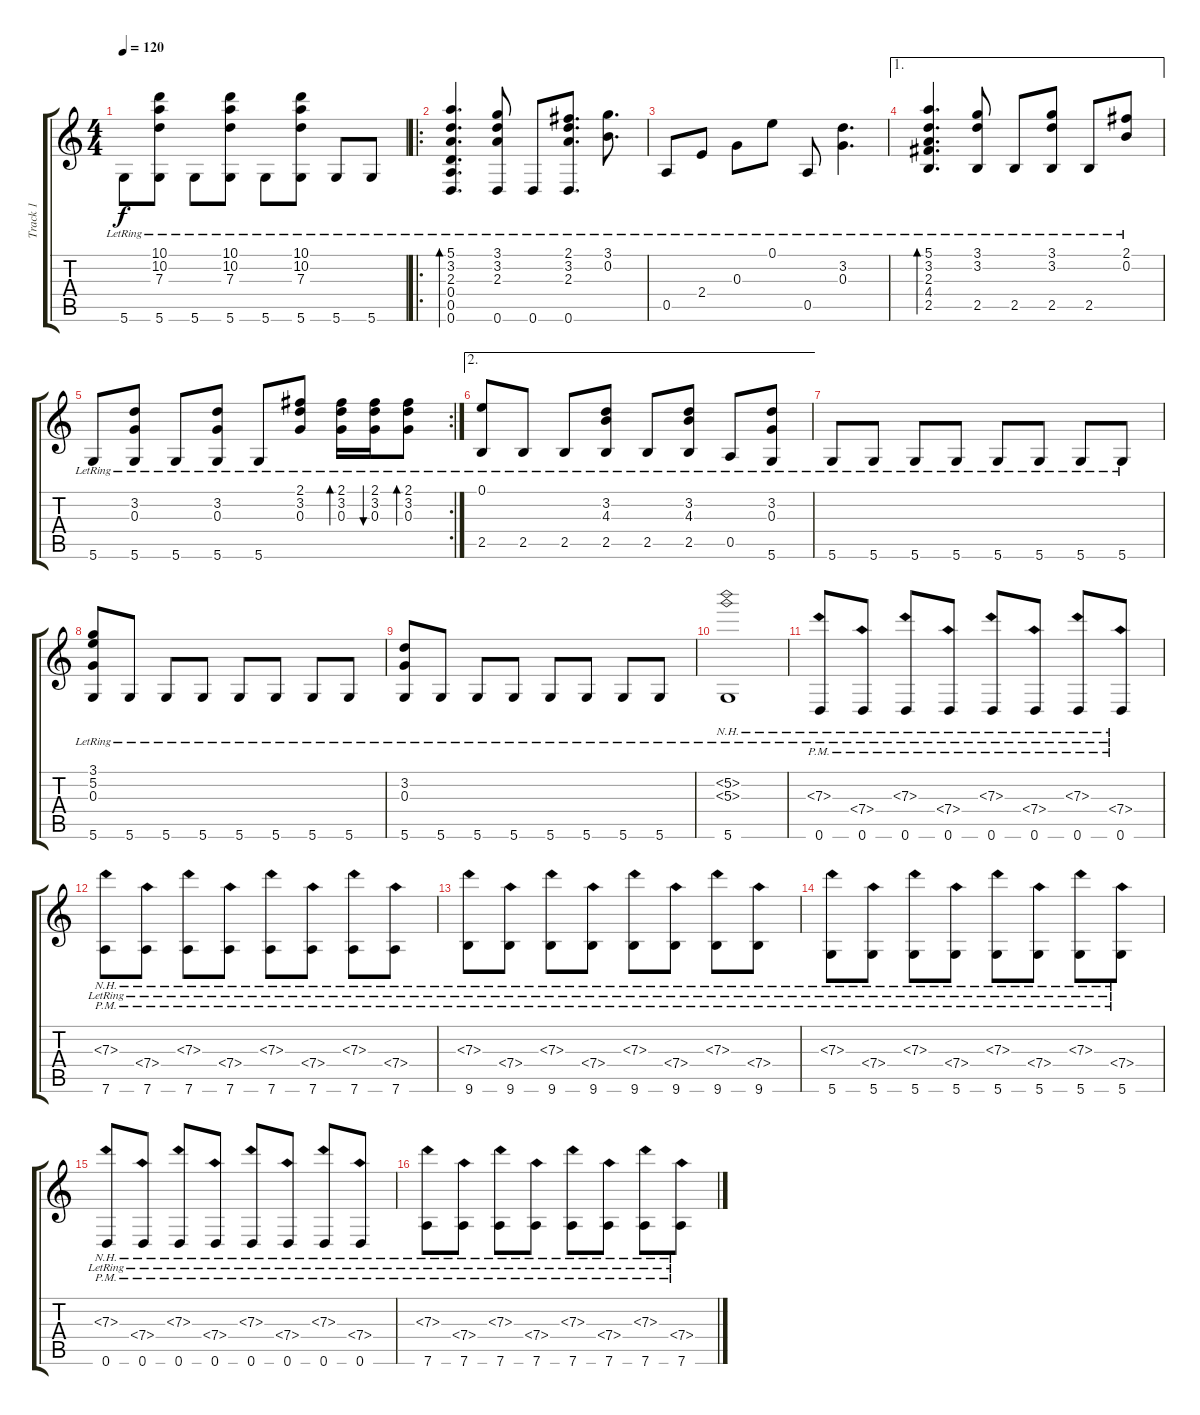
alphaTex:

\track ("Track 1" "Track 1") {instrument acousticguitarsteel}
\staff {score tabs}
\tuning (E4 B3 G3 D3 A2 D2) {hide}
\ts (4 4)
\tempo 120
\clef g2
\ks c
5.6{lr}.8{dy f} (10.1{lr} 10.2{lr} 7.3{lr} 5.6{lr}).8 5.6{lr}.8 (10.1{lr} 10.2{lr} 7.3{lr} 5.6{lr}).8 5.6{lr}.8 (10.1{lr} 10.2{lr} 7.3{lr} 5.6{lr}).8 5.6{lr}.8 5.6{lr}.8 |
\ro
(5.1{lr} 3.2{lr} 2.3{lr} 0.4{lr} 0.5{lr} 0.6{lr}).4{d bd 30} (3.1{lr} 3.2{lr} 2.3{lr} 0.6{lr}).8 0.6{lr}.8 (2.1{lr} 3.2{lr} 2.3{lr} 0.6{lr}).8{d} (3.1{lr} 0.2{lr}).8{d} |
0.5{lr}.8 2.4{lr}.8 0.3{lr}.8 0.1{lr}.8 0.5{lr}.8 (3.2{lr} 0.3{lr}).4{d} |
\ae 1
(5.1{lr} 3.2{lr} 2.3{lr} 4.4{lr} 2.5{lr}).4{d bd 30} (3.1{lr} 3.2{lr} 2.5{lr}).8 2.5{lr}.8 (3.1{lr} 3.2{lr} 2.5{lr}).8 2.5{lr}.8 (2.1{lr} 0.2{lr}).8 |
\rc 2
5.6{lr}.8 (3.2{lr} 0.3{lr} 5.6{lr}).8 5.6{lr}.8 (3.2{lr} 0.3{lr} 5.6{lr}).8 5.6{lr}.8 (2.1{lr} 3.2{lr} 0.3{lr}).8 (2.1{lr} 3.2{lr} 0.3{lr}).16{bd 60} (2.1{lr} 3.2{lr} 0.3{lr}).16{bu 60} (2.1{lr} 3.2{lr} 0.3{lr}).8{bd 60} |
\ae 2
(0.1{lr} 2.5{lr}).8 2.5{lr}.8 2.5{lr}.8 (3.2{lr} 4.3{lr} 2.5{lr}).8 2.5{lr}.8 (3.2{lr} 4.3{lr} 2.5{lr}).8 0.5{lr}.8 (3.2{lr} 0.3{lr} 5.6{lr}).8 |
5.6{lr}.8 5.6{lr}.8 5.6{lr}.8 5.6{lr}.8 5.6{lr}.8 5.6{lr}.8 5.6{lr}.8 5.6{lr}.8 |
(3.1{lr} 5.2{lr} 0.3{lr} 5.6{lr}).8 5.6{lr}.8 5.6{lr}.8 5.6{lr}.8 5.6{lr}.8 5.6{lr}.8 5.6{lr}.8 5.6{lr}.8 |
(3.2{lr} 0.3{lr} 5.6{lr}).8 5.6{lr}.8 5.6{lr}.8 5.6{lr}.8 5.6{lr}.8 5.6{lr}.8 5.6{lr}.8 5.6{lr}.8 |
(5.2{nh lr} 5.3{nh lr} 5.6{lr}).1 |
(7.3{nh lr} 0.6{pm lr}).8 (7.4{nh lr} 0.6{pm lr}).8 (7.3{nh lr} 0.6{pm lr}).8 (7.4{nh lr} 0.6{pm lr}).8 (7.3{nh lr} 0.6{pm lr}).8 (7.4{nh lr} 0.6{pm lr}).8 (7.3{nh lr} 0.6{pm lr}).8 (7.4{nh lr} 0.6{pm lr}).8 |
(7.3{nh lr} 7.6{pm lr}).8 (7.4{nh lr} 7.6{pm lr}).8 (7.3{nh lr} 7.6{pm lr}).8 (7.4{nh lr} 7.6{pm lr}).8 (7.3{nh lr} 7.6{pm lr}).8 (7.4{nh lr} 7.6{pm lr}).8 (7.3{nh lr} 7.6{pm lr}).8 (7.4{nh lr} 7.6{pm lr}).8 |
(7.3{nh lr} 9.6{pm lr}).8 (7.4{nh lr} 9.6{pm lr}).8 (7.3{nh lr} 9.6{pm lr}).8 (7.4{nh lr} 9.6{pm lr}).8 (7.3{nh lr} 9.6{pm lr}).8 (7.4{nh lr} 9.6{pm lr}).8 (7.3{nh lr} 9.6{pm lr}).8 (7.4{nh lr} 9.6{pm lr}).8 |
(7.3{nh lr} 5.6{pm lr}).8 (7.4{nh lr} 5.6{pm lr}).8 (7.3{nh lr} 5.6{pm lr}).8 (7.4{nh lr} 5.6{pm lr}).8 (7.3{nh lr} 5.6{pm lr}).8 (7.4{nh lr} 5.6{pm lr}).8 (7.3{nh lr} 5.6{pm lr}).8 (7.4{nh lr} 5.6{pm lr}).8 |
(7.3{nh lr} 0.6{pm lr}).8 (7.4{nh lr} 0.6{pm lr}).8 (7.3{nh lr} 0.6{pm lr}).8 (7.4{nh lr} 0.6{pm lr}).8 (7.3{nh lr} 0.6{pm lr}).8 (7.4{nh lr} 0.6{pm lr}).8 (7.3{nh lr} 0.6{pm lr}).8 (7.4{nh lr} 0.6{pm lr}).8 |
(7.3{nh lr} 7.6{pm lr}).8 (7.4{nh lr} 7.6{pm lr}).8 (7.3{nh lr} 7.6{pm lr}).8 (7.4{nh lr} 7.6{pm lr}).8 (7.3{nh lr} 7.6{pm lr}).8 (7.4{nh lr} 7.6{pm lr}).8 (7.3{nh lr} 7.6{pm lr}).8 (7.4{nh lr} 7.6{pm lr}).8
